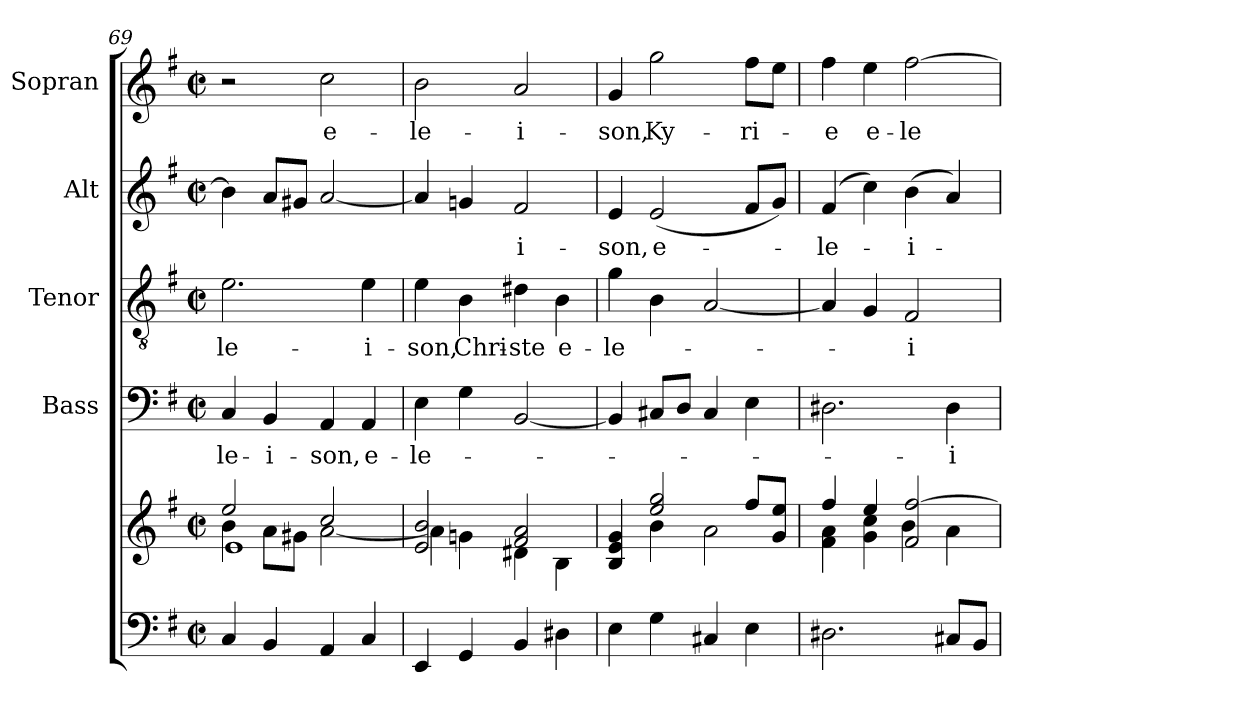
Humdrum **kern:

**kern	**kern	**kern	**text	**kern	**text	**kern	**text	**kern	**text
*part5	*part5	*part4	*part4	*part3	*part3	*part2	*part2	*part1	*part1
*staff6	*staff5	*staff4	*staff4	*staff3	*staff3	*staff2	*staff2	*staff1	*staff1
*	*	*I"Bass	*	*I"Tenor	*	*I"Alt	*	*I"Sopran	*
*	*	*I'B.	*	*I'T.	*	*I'A.	*	*I'S.	*
*clefF4	*clefG2	*clefF4	*	*clefGv2	*	*clefG2	*	*clefG2	*
*k[f#]	*k[f#]	*k[f#]	*	*k[f#]	*	*k[f#]	*	*k[f#]	*
*G:	*G:	*G:	*	*G:	*	*G:	*	*G:	*
*M2/2	*M2/2	*M2/2	*	*M2/2	*	*M2/2	*	*M2/2	*
*met(c|)	*met(c|)	*met(c|)	*	*met(c|)	*	*met(c|)	*	*met(c|)	*
=69	=69	=69	=69	=69	=69	=69	=69	=69	=69
*	*^	*	*	*	*	*	*	*	*
*	*	*^	*	*	*	*	*	*	*	*
!	!	!	!	!	!LO:LY:b	!	!LO:LY:b	!	!	!	!
4C/	2ee/	4b\	1e	4C/	-le-	2.e\	-le-	4b\]	.	2r	.
!	!	!	!	!	!LO:LY:b	!	!	!	!	!	!
4BB/	.	8a\L	.	4BB/	-i-	.	.	8a/L	.	.	.
.	.	8g#X\J	.	.	.	.	.	8g#X/J	.	.	.
!	!	!	!	!	!LO:LY:b	!	!	!	!	!	!LO:LY:b
4AA/	2cc/	[<2a\	.	4AA/	-son,	.	.	[2a/	.	2cc\	e-
!	!	!	!	!	!LO:LY:b	!	!LO:LY:b	!	!	!	!
4C/	.	.	.	4AA/	e-	4e\	-i-	.	.	.	.
*	*	*v	*v	*	*	*	*	*	*	*	*
!!LO:PB:g=z
=70	=70	=70	=70	=70	=70	=70	=70	=70	=70	=70
!	!	!	!	!LO:LY:b	!	!LO:LY:b	!	!	!	!LO:LY:b
4EE/	2e/ 2b/	4a\]	4E\	-le-	4e\	-son,	4a/]	.	2b\	-le-
!	!	!	!	!	!	!LO:LY:b	!	!	!	!
4GG/	.	4gn\	4G\	.	4B\	Chri-	4gn/	.	.	.
!	!	!	!	!	!	!LO:LY:b	!	!LO:LY:b	!	!LO:LY:b
4BB/	2f#/ 2a/	4d#X\	[2BB/	.	4d#X\	-ste	2f#/	-i-	2a/	-i-
!	!	!	!	!	!	!LO:LY:b	!	!	!	!
4D#X\	.	4B\	.	.	4B\	e-	.	.	.	.
=71	=71	=71	=71	=71	=71	=71	=71	=71	=71	=71
!	!	!	!	!	!	!LO:LY:b	!	!LO:LY:b	!	!LO:LY:b
4E\	4B/ 4e/ 4g/	4ryy	4BB/]	.	4g\	-le-	4e/	-son,	4g/	-son,
!	!	!	!	!	!	!	!	!LO:LY:b	!	!LO:LY:b
4G\	2ee/ 2gg/	4b\	8C#X/L	.	4B\	.	(<2e/	e-	2gg\	Ky-
.	.	.	8D/J	.	.	.	.	.	.	.
4C#X/	.	2a\	4C#/	.	[2A/	.	.	.	.	.
!	!	!	!	!	!	!	!	!	!	!LO:LY:b
4E\	8ff#/L	.	4E\	.	.	.	8f#/L	.	8ff#\L	-ri-
.	8g/ 8ee/J	.	.	.	.	.	8g/J)	.	8ee\J	.
=72	=72	=72	=72	=72	=72	=72	=72	=72	=72	=72
!	!	!	!	!	!	!	!	!LO:LY:b	!	!LO:LY:b
2.D#X\	4ff#/	4f#\ 4a\	2.D#X\	.	4A/]	.	(4f#/	-le-	4ff#\	-e
!	!	!	!	!	!	!	!	!	!	!LO:LY:b
.	4ee/	4g\ 4cc\	.	.	4G/	.	4cc\)	.	4ee\	e-
!	!	!	!	!	!	!LO:LY:b	!	!LO:LY:b	!	!LO:LY:b
.	2f#/ [>2ff#/	4b\	.	.	2F#/	-i-	(>4b\	-i-	[2ff#\	-le-
!	!	!	!	!LO:LY:b	!	!	!	!	!	!
8C#X/L	.	4a\	4D#\	-i-	.	.	4a/)	.	.	.
8BB/J	.	.	.	.	.	.	.	.	.	.
*	*v	*v	*	*	*	*	*	*	*	*
=	=	=	=	=	=	=	=	=	=
*-	*-	*-	*-	*-	*-	*-	*-	*-	*-
